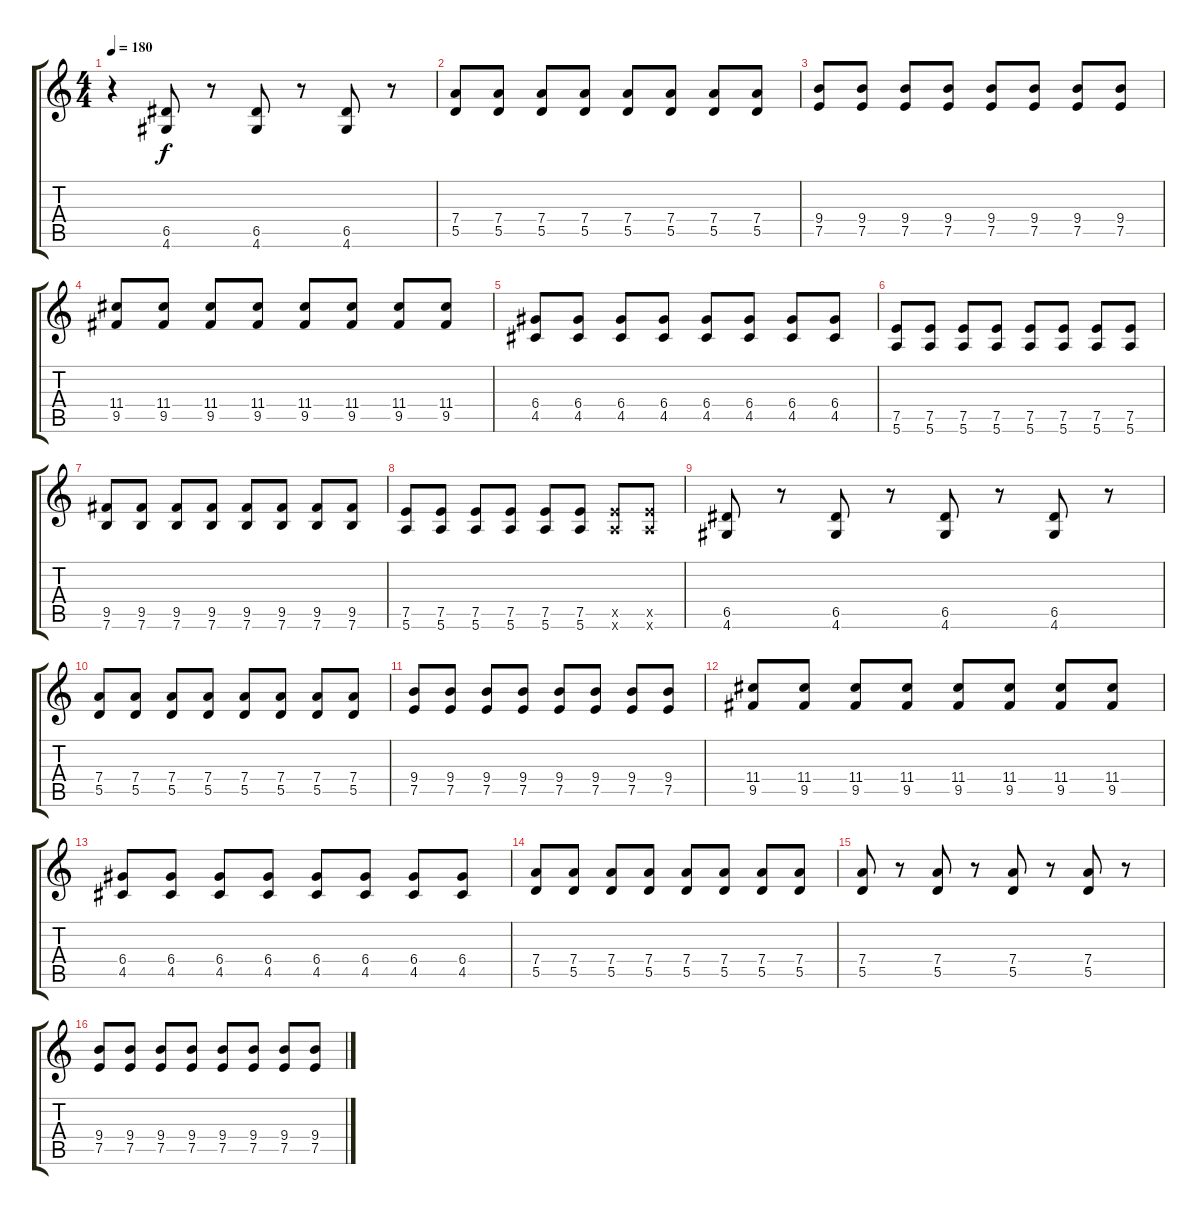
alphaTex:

\track "" {instrument distortionguitar}
\staff {score tabs}
\tuning (E4 B3 G3 D3 A2 E2) {hide}
\ts (4 4)
\tempo 180
\clef g2
\ks c
r.4{dy f} (6.5 4.6).8 r.8 (6.5 4.6).8 r.8 (6.5 4.6).8 r.8 |
(7.4 5.5).8 (7.4 5.5).8 (7.4 5.5).8 (7.4 5.5).8 (7.4 5.5).8 (7.4 5.5).8 (7.4 5.5).8 (7.4 5.5).8 |
(9.4 7.5).8 (9.4 7.5).8 (9.4 7.5).8 (9.4 7.5).8 (9.4 7.5).8 (9.4 7.5).8 (9.4 7.5).8 (9.4 7.5).8 |
(11.4 9.5).8 (11.4 9.5).8 (11.4 9.5).8 (11.4 9.5).8 (11.4 9.5).8 (11.4 9.5).8 (11.4 9.5).8 (11.4 9.5).8 |
(6.4 4.5).8 (6.4 4.5).8 (6.4 4.5).8 (6.4 4.5).8 (6.4 4.5).8 (6.4 4.5).8 (6.4 4.5).8 (6.4 4.5).8 |
(7.5 5.6).8 (7.5 5.6).8 (7.5 5.6).8 (7.5 5.6).8 (7.5 5.6).8 (7.5 5.6).8 (7.5 5.6).8 (7.5 5.6).8 |
(9.5 7.6).8 (9.5 7.6).8 (9.5 7.6).8 (9.5 7.6).8 (9.5 7.6).8 (9.5 7.6).8 (9.5 7.6).8 (9.5 7.6).8 |
(7.5 5.6).8 (7.5 5.6).8 (7.5 5.6).8 (7.5 5.6).8 (7.5 5.6).8 (7.5 5.6).8 (7.5{x} 5.6{x}).8 (7.5{x} 5.6{x}).8 |
(6.5 4.6).8 r.8 (6.5 4.6).8 r.8 (6.5 4.6).8 r.8 (6.5 4.6).8 r.8 |
(7.4 5.5).8 (7.4 5.5).8 (7.4 5.5).8 (7.4 5.5).8 (7.4 5.5).8 (7.4 5.5).8 (7.4 5.5).8 (7.4 5.5).8 |
(9.4 7.5).8 (9.4 7.5).8 (9.4 7.5).8 (9.4 7.5).8 (9.4 7.5).8 (9.4 7.5).8 (9.4 7.5).8 (9.4 7.5).8 |
(11.4 9.5).8 (11.4 9.5).8 (11.4 9.5).8 (11.4 9.5).8 (11.4 9.5).8 (11.4 9.5).8 (11.4 9.5).8 (11.4 9.5).8 |
(6.4 4.5).8 (6.4 4.5).8 (6.4 4.5).8 (6.4 4.5).8 (6.4 4.5).8 (6.4 4.5).8 (6.4 4.5).8 (6.4 4.5).8 |
(7.4 5.5).8 (7.4 5.5).8 (7.4 5.5).8 (7.4 5.5).8 (7.4 5.5).8 (7.4 5.5).8 (7.4 5.5).8 (7.4 5.5).8 |
(7.4 5.5).8 r.8 (7.4 5.5).8 r.8 (7.4 5.5).8 r.8 (7.4 5.5).8 r.8 |
(9.4 7.5).8 (9.4 7.5).8 (9.4 7.5).8 (9.4 7.5).8 (9.4 7.5).8 (9.4 7.5).8 (9.4 7.5).8 (9.4 7.5).8
